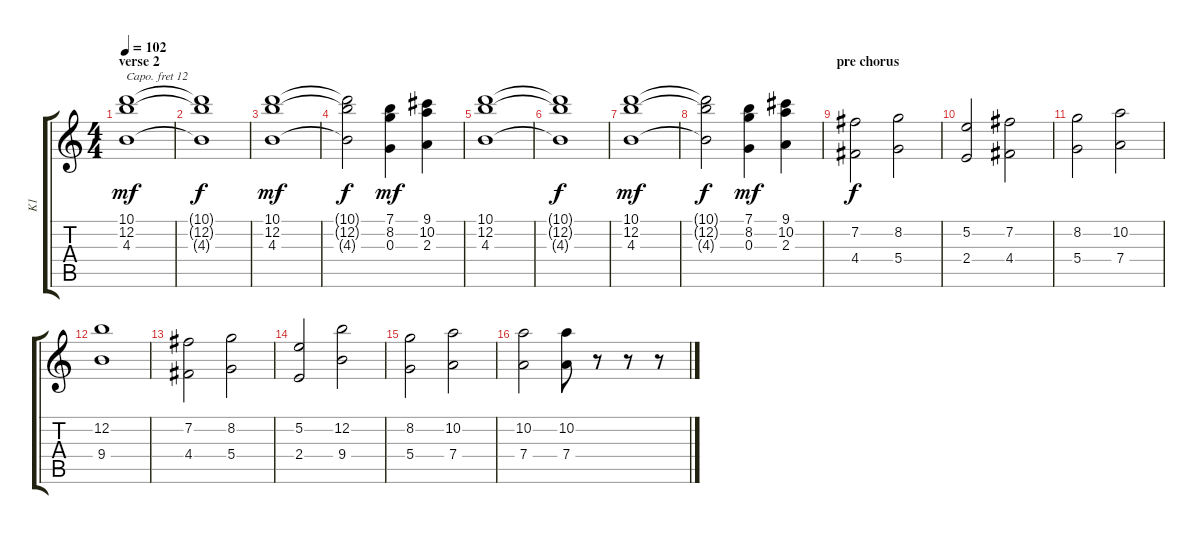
\track ("K1" "K1") {instrument stringensemble1}
\staff {score tabs}
\capo 12
\tuning (E4 B3 G3 D3 A2 E2) {hide}
\ts (4 4)
\section ("" "verse 2")
\tempo 102
\clef g2
\ks c
(10.1 12.2 4.3).1{dy mf} |
(10.1{t} 12.2{t} 4.3{t}).1{dy f} |
(10.1 12.2 4.3).1{dy mf} |
(10.1{t} 12.2{t} 4.3{t}).2{dy f} (7.1 8.2 0.3).4{dy mf} (9.1 10.2 2.3).4 |
(10.1 12.2 4.3).1 |
(10.1{t} 12.2{t} 4.3{t}).1{dy f} |
(10.1 12.2 4.3).1{dy mf} |
(10.1{t} 12.2{t} 4.3{t}).2{dy f} (7.1 8.2 0.3).4{dy mf} (9.1 10.2 2.3).4 |
\section ("" "pre chorus")
(7.2 4.4).2{dy f} (8.2 5.4).2 |
(5.2 2.4).2 (7.2 4.4).2 |
(8.2 5.4).2 (10.2 7.4).2 |
(12.2 9.4).1 |
(7.2 4.4).2 (8.2 5.4).2 |
(5.2 2.4).2 (12.2 9.4).2 |
(8.2 5.4).2 (10.2 7.4).2 |
(10.2 7.4).2 (10.2 7.4).8 r.8 r.8 r.8
